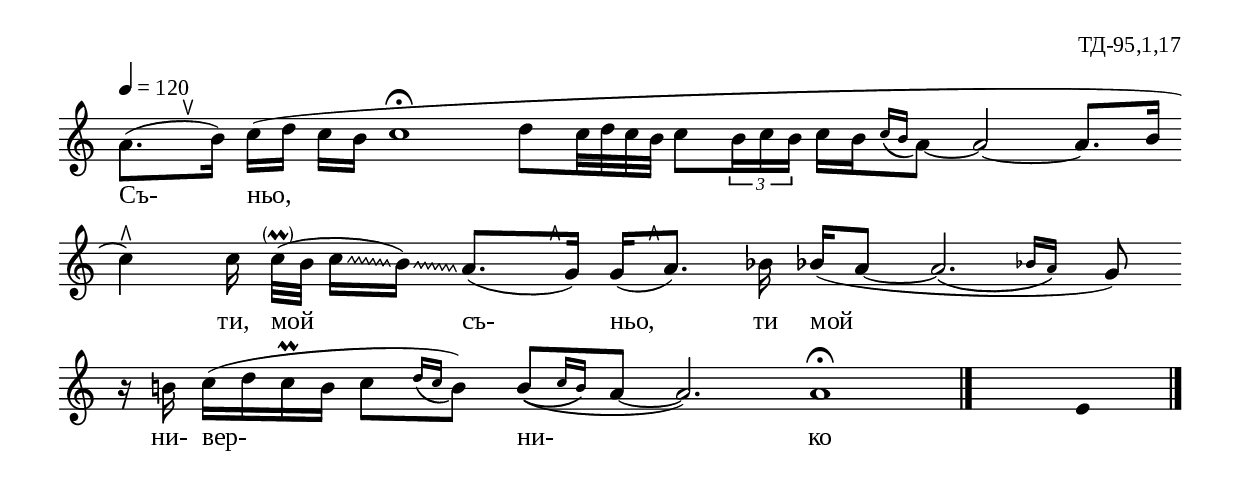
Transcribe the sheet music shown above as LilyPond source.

%{
TD_095_1_17
%}

\include "td-preamble.ly"

\score {
\relative c'' {
\tempo 4 = 120
%\time 5/16
\cadenzaOn
\phrasingSlurDown
\override Glissando #'style = #'zigzag
\stemDown
a8.[( s8.^\ltoe b16]) 
\stemNeutral
c[( d] c[ b] c1\fermata d8[ c32 d c b] 
c8[ \times 2/3 { b16 c b] } c[ b \grace { c16[\( b] } a8]\)~ a2~ a8.[ b16] \bar "" 
\break
c4^\rtoe)
\bar ""
\parS
c16\noBeam c32-\parenthesize\prall[( b] 
\noteFi c16[\glissando \noteFi b])\glissando a8.[( s16^\rtoe g16]) g([ s16^\rtoe a8.]) bes16\noBeam bes![( a8]~ \afterGrace a2.\( { bes!16[ a]\) } g8\noBeam) 
\bar "" 
\break
r16 \bar ""
b!16\noBeam
\bar ""
c[( d c\prall b] c8[ \grace { d16[\( c] } b8]\)) 
\afterGrace b8[(\( { c16[ b]\) } a8]~ a2.) a1\fermata
 \bar "|." 
s4 \fixB e \fixC
 \bar "|."    
}
\addlyrics { Съ- ньо, ти, мой съ- ньо, ти мой ни- вер- ни- ко }
%
\layout {
     \context { 
	    \Staff \remove "Time_signature_engraver" } 
  indent = #0
  line-width = 190\mm
  ragged-right=##f
}
%
\midi { 
	\context {
		\Score
		tempoWholesPerMinute = #(ly:make-moment 120 4)
		}
	}
}
%
\header{
  opus = "ТД-95,1,17"
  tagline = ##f
}


